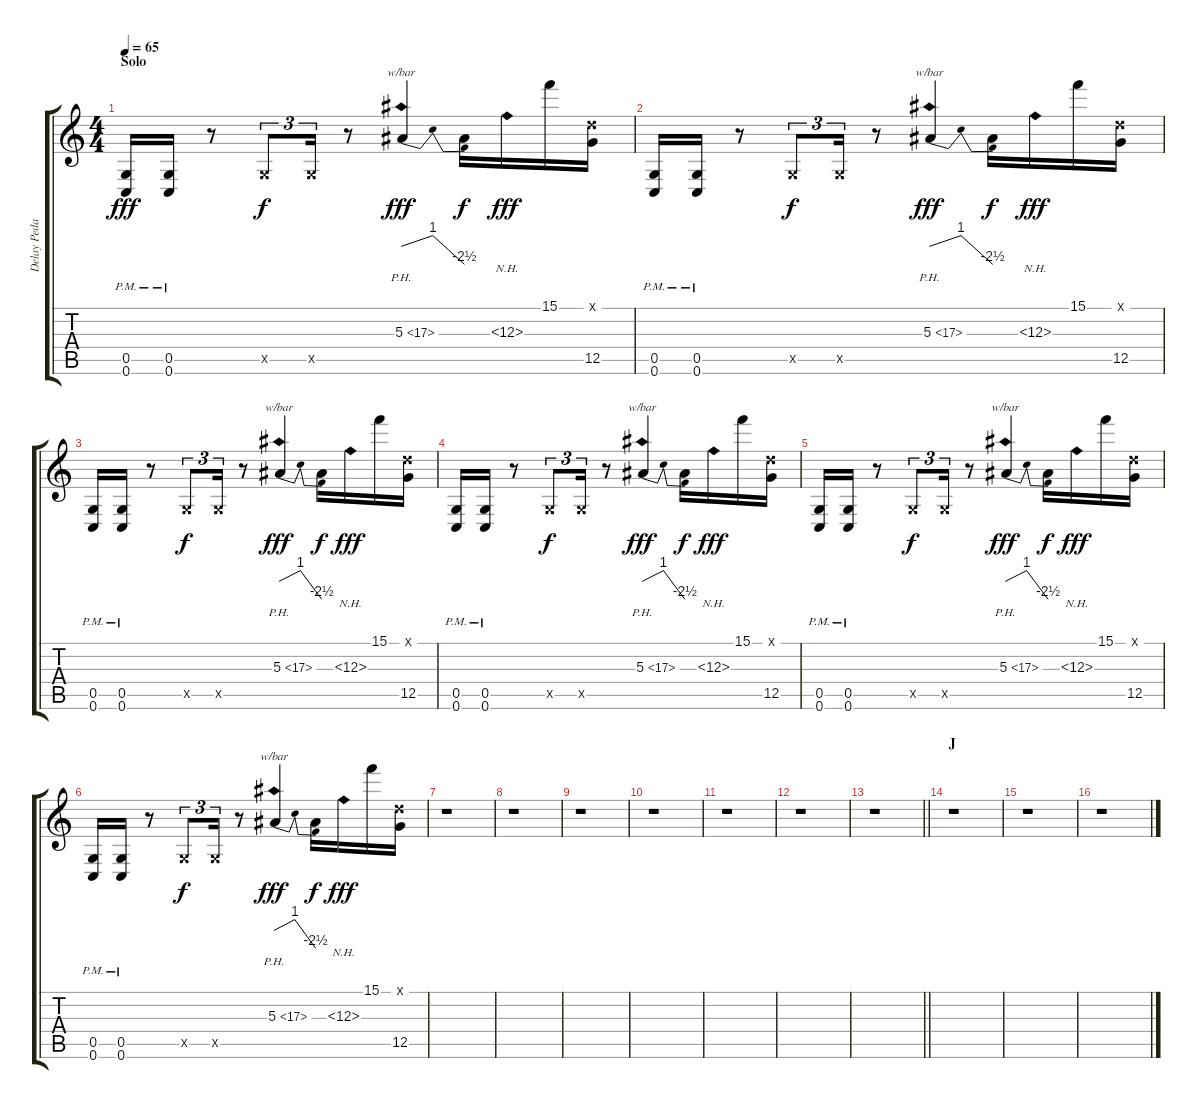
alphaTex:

\track ("Delay Pedal 1" "Delay Peda") {instrument distortionguitar}
\staff {score tabs}
\tuning (D4 A3 F3 C3 G2 C2) {hide}
\ts (4 4)
\section ("" "Solo")
\tempo 65
\clef g2
\ks c
(0.5{pm} 0.6{pm}).16{dy fff volume 6} (0.5{pm} 0.6{pm}).16{volume 3} r.8 0.5{x}.8{tu (3 2) dy f} 0.5{x}.16{tu (3 2)} r.8 5.3{ph 12}.4{tbe (dip default 0 0 15 4 60 -10) dy fff} 5.3{t}.16{dy f} 12.3{nh}.16{dy fff} 15.1.16 (0.1{x} 12.5).16 |
(0.5{pm} 0.6{pm}).16 (0.5{pm} 0.6{pm}).16 r.8 0.5{x}.8{tu (3 2) dy f} 0.5{x}.16{tu (3 2)} r.8 5.3{ph 12}.4{tbe (dip default 0 0 15 4 60 -10) dy fff} 5.3{t}.16{dy f} 12.3{nh}.16{dy fff} 15.1.16 (0.1{x} 12.5).16 |
(0.5{pm} 0.6{pm}).16 (0.5{pm} 0.6{pm}).16 r.8 0.5{x}.8{tu (3 2) dy f} 0.5{x}.16{tu (3 2)} r.8 5.3{ph 12}.4{tbe (dip default 0 0 15 4 60 -10) dy fff} 5.3{t}.16{dy f} 12.3{nh}.16{dy fff} 15.1.16 (0.1{x} 12.5).16 |
(0.5{pm} 0.6{pm}).16 (0.5{pm} 0.6{pm}).16{volume 0} r.8 0.5{x}.8{tu (3 2) dy f} 0.5{x}.16{tu (3 2)} r.8 5.3{ph 12}.4{tbe (dip default 0 0 15 4 60 -10) dy fff} 5.3{t}.16{dy f} 12.3{nh}.16{dy fff} 15.1.16 (0.1{x} 12.5).16 |
(0.5{pm} 0.6{pm}).16 (0.5{pm} 0.6{pm}).16 r.8 0.5{x}.8{tu (3 2) dy f} 0.5{x}.16{tu (3 2)} r.8 5.3{ph 12}.4{tbe (dip default 0 0 15 4 60 -10) dy fff} 5.3{t}.16{dy f} 12.3{nh}.16{dy fff} 15.1.16 (0.1{x} 12.5).16 |
(0.5{pm} 0.6{pm}).16 (0.5{pm} 0.6{pm}).16 r.8 0.5{x}.8{tu (3 2) dy f} 0.5{x}.16{tu (3 2)} r.8 5.3{ph 12}.4{tbe (dip default 0 0 15 4 60 -10) dy fff} 5.3{t}.16{dy f} 12.3{nh}.16{dy fff} 15.1.16 (0.1{x} 12.5).16 |
r.1 |
r.1 |
r.1 |
r.1 |
r.1 |
r.1 |
\barLineRight lightlight
r.1 |
\section ("" "J")
r.1 |
r.1 |
r.1
